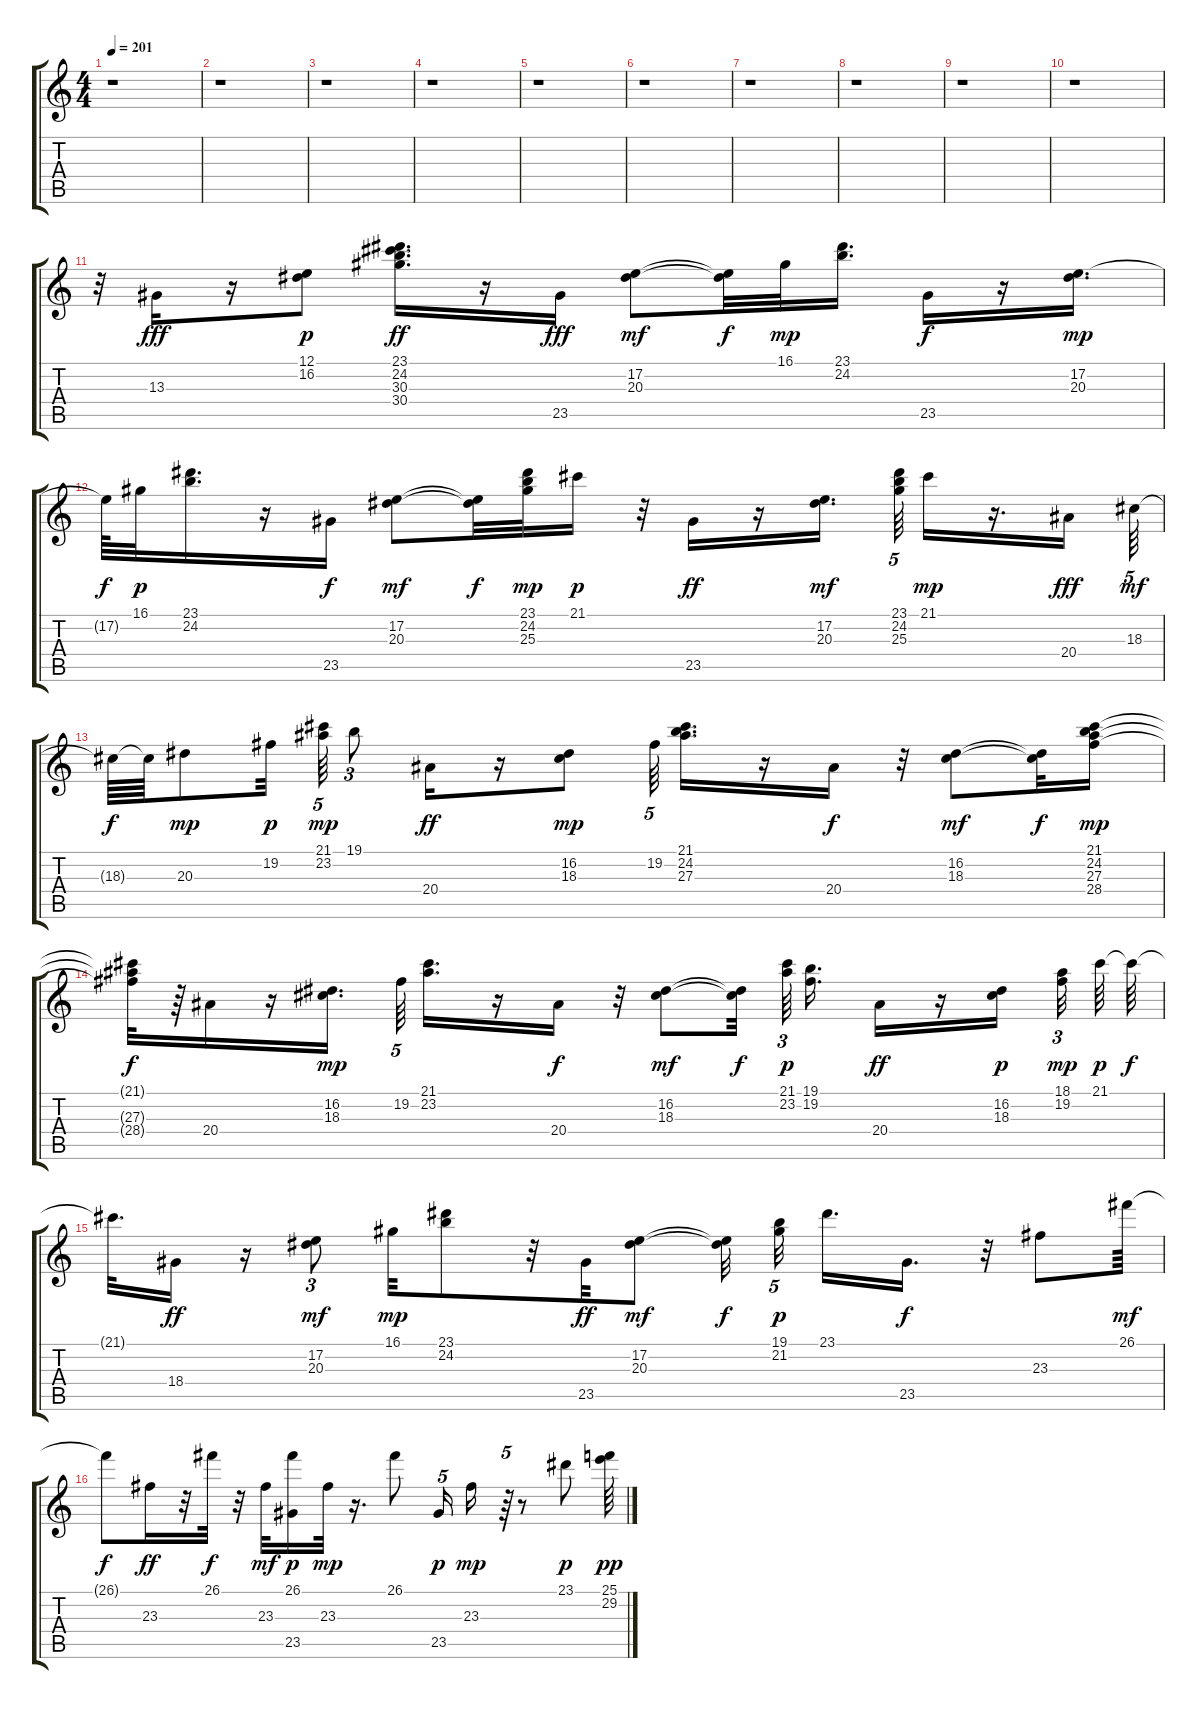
\track "" {instrument acousticgrandpiano}
\staff {score tabs}
\tuning (E4 B3 G3 D3 A2 E2) {hide}
\ts (4 4)
\tempo 201
\clef g2
\ks c
r.1{dy fff} |
r.1 |
r.1 |
r.1 |
r.1 |
r.1 |
r.1 |
r.1 |
r.1 |
r.1 |
r.32 13.3.16 r.16 (12.1 16.2).8{dy p} (23.1 24.2 30.3 30.4).16{d dy ff} r.16 23.5.16{dy fff} (17.2 20.3).8{dy mf} (17.2{t} 20.3{t}).32{dy f} 16.1.32{dy mp} (23.1 24.2).16{d} 23.5.16{dy f} r.16 (17.2 20.3).16{d dy mp} |
17.2{t}.64{dy f} 16.1.32{dy p} (23.1 24.2).16{d} r.16 23.5.16{dy f} (17.2 20.3).8{dy mf} (17.2{t} 20.3{t}).32{dy f} (23.1 24.2 25.3).32{dy mp} 21.1.16{dy p} r.32 23.5.16{dy ff} r.16 (17.2 20.3).16{d dy mf} (23.1 24.2 25.3).64{tu (5 4)} 21.1.16{dy mp} r.16{d} 20.4.16{dy fff} 18.3.64{tu (5 4) dy mf} |
18.3{t}.64{dy f} 18.3{t}.64 20.3.8{dy mp} 19.2.32{dy p} (21.1 23.2).64{tu (5 4) dy mp} 19.1.8{tu (3 2)} 20.4.16{dy ff} r.16 (16.2 18.3).8{dy mp} 19.2.64{tu (5 4)} (21.1 24.2 27.3).16{d} r.16 20.4.16{dy f} r.32 (16.2 18.3).8{dy mf} (16.2{t} 18.3{t}).32{dy f} (21.1 24.2 27.3 28.4).16{dy mp} |
(21.1{t} 27.3{t} 28.4{t}).32{dy f} r.64 20.4.16 r.16 (16.2 18.3).16{d dy mp} 19.2.64{tu (5 4)} (21.1 23.2).16{d} r.16 20.4.16{dy f} r.32 (16.2 18.3).8{dy mf} (16.2{t} 18.3{t}).32{dy f} (21.1 23.2).64{tu (3 2) dy p} (19.1 19.2).16{d} 20.4.16{dy ff} r.16 (16.2 18.3).16{dy p} (18.1 19.2).32{tu (3 2) dy mp} 21.1.64{dy p} 21.1{t}.64{dy f} |
21.1{t}.32{d} 18.4.16{dy ff} r.16 (17.2 20.3).8{tu (3 2) dy mf} 16.1.32{dy mp} (23.1 24.2).8 r.32 23.5.32{dy ff} (17.2 20.3).8{dy mf} (17.2{t} 20.3{t}).32{dy f} (19.1 21.2).32{tu (5 4) dy p} 23.1.16{d} 23.5.16{d dy f} r.32 23.3.8 26.1.64{dy mf} |
26.1{t}.8{dy f} 23.3.16{dy ff} r.32 26.1.32{dy f} r.32 23.3.32{dy mf} (26.1 23.5).16{dy p} 23.3.32{dy mp} r.16{d} 26.1.8 23.5.16{tu (5 4) dy p} 23.3.16{dy mp} r.64{tu (5 4)} r.8 23.1.8{dy p} (25.1 29.2).64{dy pp}
